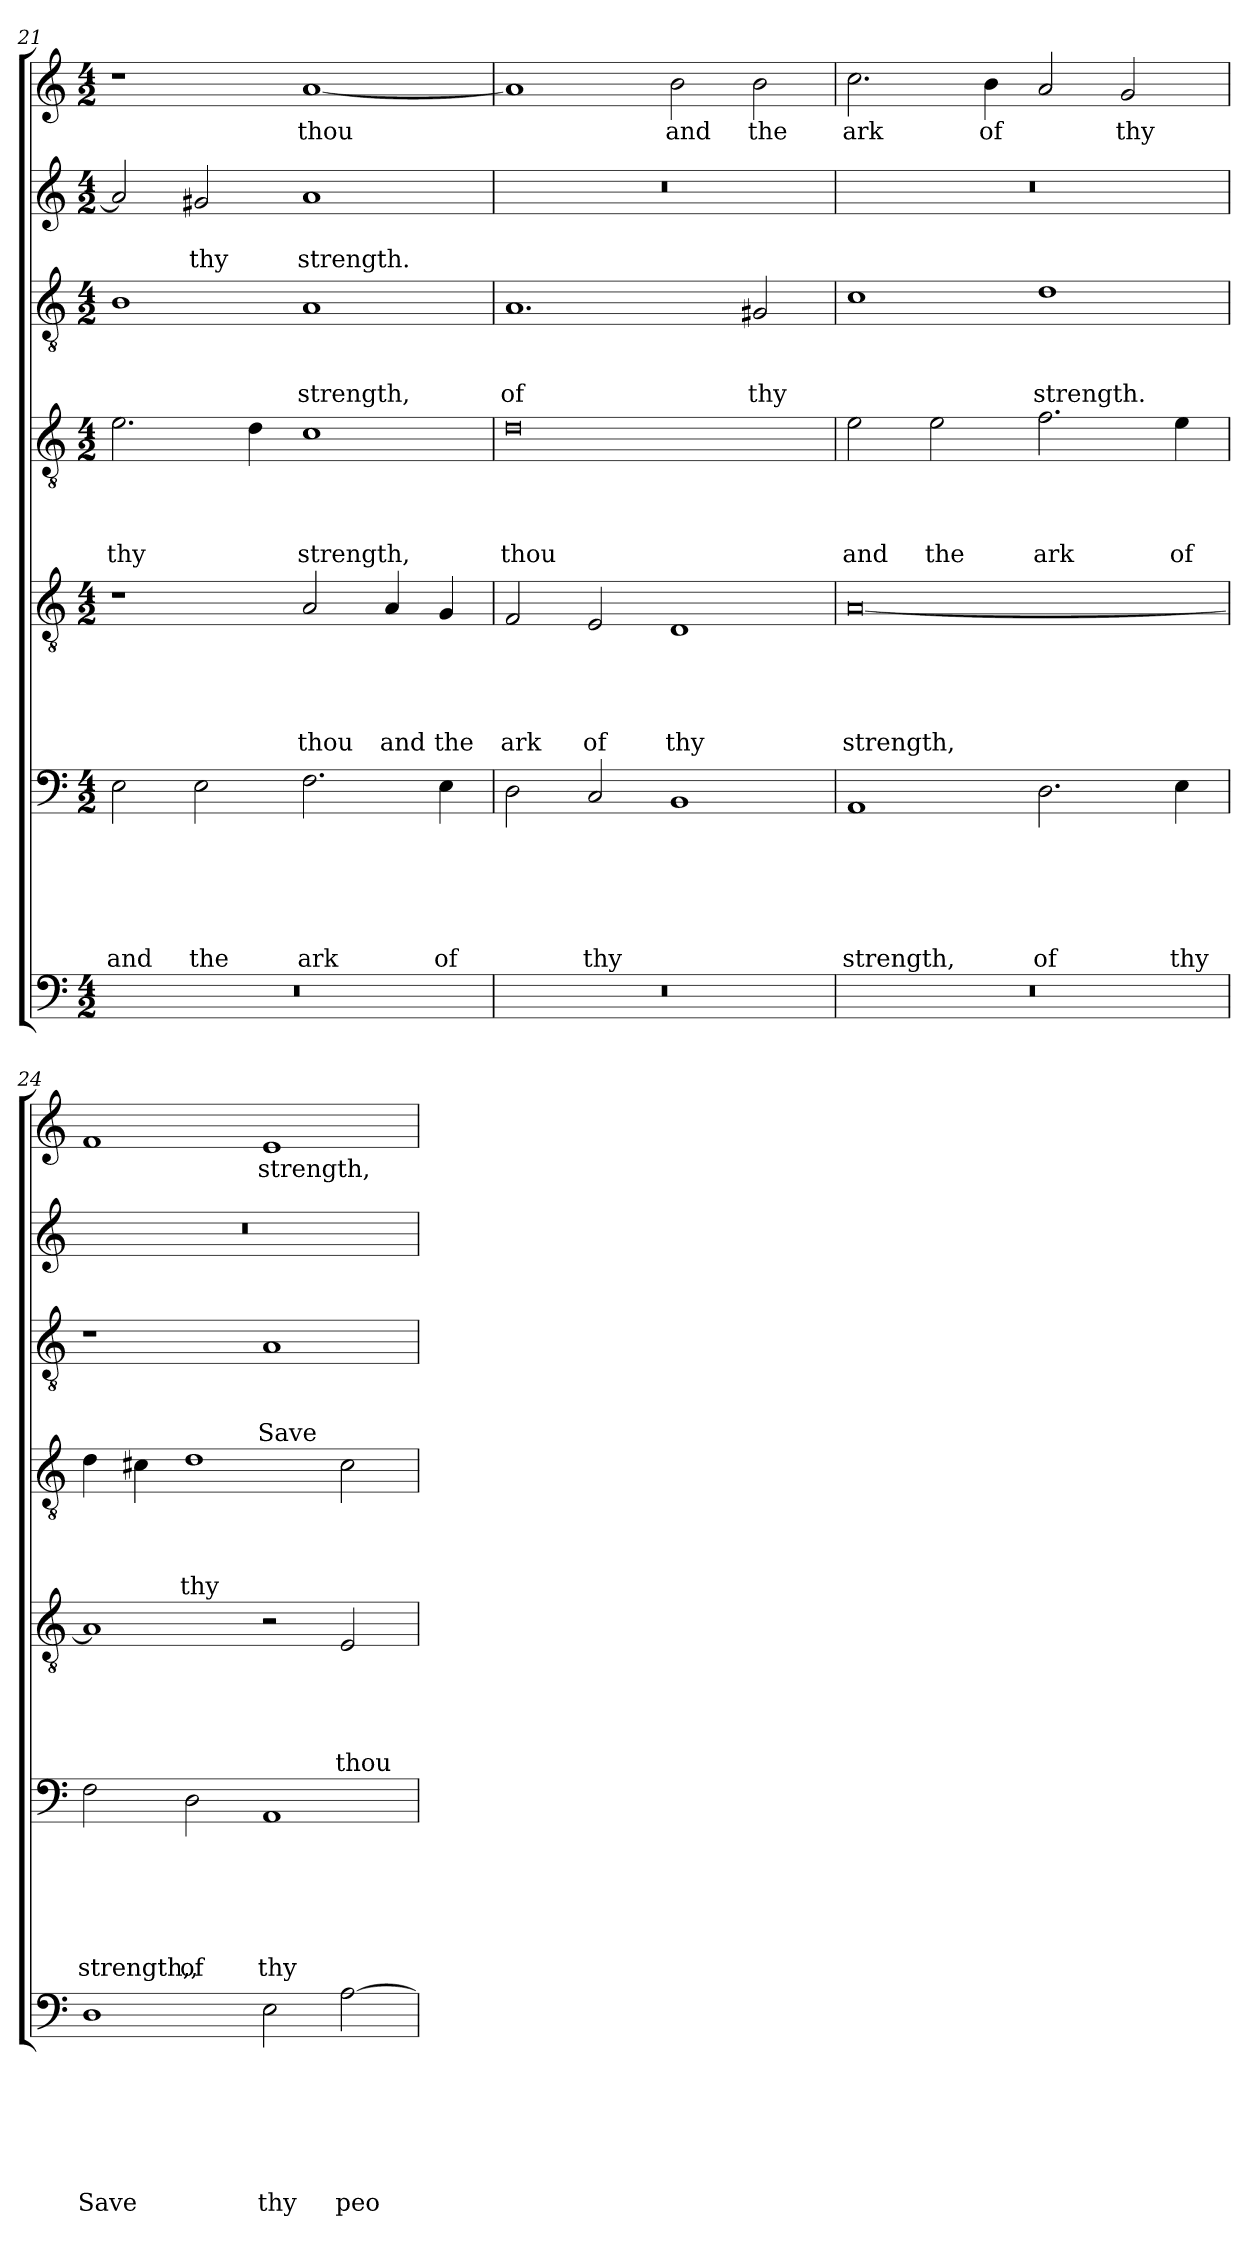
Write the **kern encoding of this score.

**kern	**text	**text	**text	**text	**text	**text	**text	**kern	**text	**text	**text	**text	**text	**text	**kern	**text	**text	**text	**text	**text	**kern	**text	**text	**text	**text	**kern	**text	**text	**text	**kern	**text	**text	**kern	**text
*part7	*part7	*part7	*part7	*part7	*part7	*part7	*part7	*part6	*part6	*part6	*part6	*part6	*part6	*part6	*part5	*part5	*part5	*part5	*part5	*part5	*part4	*part4	*part4	*part4	*part4	*part3	*part3	*part3	*part3	*part2	*part2	*part2	*part1	*part1
*staff7	*staff7	*staff7	*staff7	*staff7	*staff7	*staff7	*staff7	*staff6	*staff6	*staff6	*staff6	*staff6	*staff6	*staff6	*staff5	*staff5	*staff5	*staff5	*staff5	*staff5	*staff4	*staff4	*staff4	*staff4	*staff4	*staff3	*staff3	*staff3	*staff3	*staff2	*staff2	*staff2	*staff1	*staff1
*clefF4	*	*	*	*	*	*	*	*clefF4	*	*	*	*	*	*	*clefGv2	*	*	*	*	*	*clefGv2	*	*	*	*	*clefGv2	*	*	*	*clefG2	*	*	*clefG2	*
*k[]	*	*	*	*	*	*	*	*k[]	*	*	*	*	*	*	*k[]	*	*	*	*	*	*k[]	*	*	*	*	*k[]	*	*	*	*k[]	*	*	*k[]	*
*a:	*	*	*	*	*	*	*	*a:	*	*	*	*	*	*	*a:	*	*	*	*	*	*a:	*	*	*	*	*a:	*	*	*	*a:	*	*	*a:	*
*M4/2	*	*	*	*	*	*	*	*M4/2	*	*	*	*	*	*	*M4/2	*	*	*	*	*	*M4/2	*	*	*	*	*M4/2	*	*	*	*M4/2	*	*	*M4/2	*
=21	=21	=21	=21	=21	=21	=21	=21	=21	=21	=21	=21	=21	=21	=21	=21	=21	=21	=21	=21	=21	=21	=21	=21	=21	=21	=21	=21	=21	=21	=21	=21	=21	=21	=21
!	!	!	!	!	!	!	!	!	!	!	!	!	!	!LO:LY:b	!	!	!	!	!	!	!	!	!	!	!LO:LY:b	!	!	!	!	!	!	!	!	!
0r	.	.	.	.	.	.	.	2E\	.	.	.	.	.	and	1r	.	.	.	.	.	2.e\	.	.	.	thy	1B	.	.	.	2a/]	.	.	1r	.
!	!	!	!	!	!	!	!	!	!	!	!	!	!	!LO:LY:b	!	!	!	!	!	!	!	!	!	!	!	!	!	!	!	!	!	!LO:LY:b	!	!
.	.	.	.	.	.	.	.	2E\	.	.	.	.	.	the	.	.	.	.	.	.	.	.	.	.	.	.	.	.	.	2g#X/	.	thy	.	.
.	.	.	.	.	.	.	.	.	.	.	.	.	.	.	.	.	.	.	.	.	4d\	.	.	.	.	.	.	.	.	.	.	.	.	.
!	!	!	!	!	!	!	!	!	!	!	!	!	!	!LO:LY:b	!	!	!	!	!	!LO:LY:b	!	!	!	!	!LO:LY:b	!	!	!	!LO:LY:b	!	!	!LO:LY:b	!	!LO:LY:b
.	.	.	.	.	.	.	.	2.F\	.	.	.	.	.	ark	2A/	.	.	.	.	thou	1c	.	.	.	strength,	1A	.	.	strength,	1a	.	strength.	[1a	thou
!	!	!	!	!	!	!	!	!	!	!	!	!	!	!	!	!	!	!	!	!LO:LY:b	!	!	!	!	!	!	!	!	!	!	!	!	!	!
.	.	.	.	.	.	.	.	.	.	.	.	.	.	.	4A/	.	.	.	.	and	.	.	.	.	.	.	.	.	.	.	.	.	.	.
!	!	!	!	!	!	!	!	!	!	!	!	!	!	!LO:LY:b	!	!	!	!	!	!LO:LY:b	!	!	!	!	!	!	!	!	!	!	!	!	!	!
.	.	.	.	.	.	.	.	4E\	.	.	.	.	.	of	4G/	.	.	.	.	the	.	.	.	.	.	.	.	.	.	.	.	.	.	.
=22	=22	=22	=22	=22	=22	=22	=22	=22	=22	=22	=22	=22	=22	=22	=22	=22	=22	=22	=22	=22	=22	=22	=22	=22	=22	=22	=22	=22	=22	=22	=22	=22	=22	=22
!	!	!	!	!	!	!	!	!	!	!	!	!	!	!	!	!	!	!	!	!LO:LY:b	!	!	!	!	!LO:LY:b	!	!	!	!LO:LY:b	!	!	!	!	!
0r	.	.	.	.	.	.	.	2D\	.	.	.	.	.	.	2F/	.	.	.	.	ark	0d	.	.	.	thou	1.A	.	.	of	0r	.	.	1a]	.
!	!	!	!	!	!	!	!	!	!	!	!	!	!	!LO:LY:b	!	!	!	!	!	!LO:LY:b	!	!	!	!	!	!	!	!	!	!	!	!	!	!
.	.	.	.	.	.	.	.	2C/	.	.	.	.	.	thy	2E/	.	.	.	.	of	.	.	.	.	.	.	.	.	.	.	.	.	.	.
!	!	!	!	!	!	!	!	!	!	!	!	!	!	!	!	!	!	!	!	!LO:LY:b	!	!	!	!	!	!	!	!	!	!	!	!	!	!LO:LY:b
.	.	.	.	.	.	.	.	1BB	.	.	.	.	.	.	1D	.	.	.	.	thy	.	.	.	.	.	.	.	.	.	.	.	.	2b\	and
!	!	!	!	!	!	!	!	!	!	!	!	!	!	!	!	!	!	!	!	!	!	!	!	!	!	!	!	!	!LO:LY:b	!	!	!	!	!LO:LY:b
.	.	.	.	.	.	.	.	.	.	.	.	.	.	.	.	.	.	.	.	.	.	.	.	.	.	2G#X/	.	.	thy	.	.	.	2b\	the
!!LO:LB:g=z
=23	=23	=23	=23	=23	=23	=23	=23	=23	=23	=23	=23	=23	=23	=23	=23	=23	=23	=23	=23	=23	=23	=23	=23	=23	=23	=23	=23	=23	=23	=23	=23	=23	=23	=23
!	!	!	!	!	!	!	!	!	!	!	!	!	!	!LO:LY:b	!	!	!	!	!	!LO:LY:b	!	!	!	!	!LO:LY:b	!	!	!	!	!	!	!	!	!LO:LY:b
0r	.	.	.	.	.	.	.	1AA	.	.	.	.	.	strength,	[0A	.	.	.	.	strength,	2e\	.	.	.	and	1c	.	.	.	0r	.	.	2.cc\	ark
!	!	!	!	!	!	!	!	!	!	!	!	!	!	!	!	!	!	!	!	!	!	!	!	!	!LO:LY:b	!	!	!	!	!	!	!	!	!
.	.	.	.	.	.	.	.	.	.	.	.	.	.	.	.	.	.	.	.	.	2e\	.	.	.	the	.	.	.	.	.	.	.	.	.
!	!	!	!	!	!	!	!	!	!	!	!	!	!	!	!	!	!	!	!	!	!	!	!	!	!	!	!	!	!	!	!	!	!	!LO:LY:b
.	.	.	.	.	.	.	.	.	.	.	.	.	.	.	.	.	.	.	.	.	.	.	.	.	.	.	.	.	.	.	.	.	4b\	of
!	!	!	!	!	!	!	!	!	!	!	!	!	!	!LO:LY:b	!	!	!	!	!	!	!	!	!	!	!LO:LY:b	!	!	!	!LO:LY:b	!	!	!	!	!
.	.	.	.	.	.	.	.	2.D\	.	.	.	.	.	of	.	.	.	.	.	.	2.f\	.	.	.	ark	1d	.	.	strength.	.	.	.	2a/	.
!	!	!	!	!	!	!	!	!	!	!	!	!	!	!	!	!	!	!	!	!	!	!	!	!	!	!	!	!	!	!	!	!	!	!LO:LY:b
.	.	.	.	.	.	.	.	.	.	.	.	.	.	.	.	.	.	.	.	.	.	.	.	.	.	.	.	.	.	.	.	.	2g/	thy
!	!	!	!	!	!	!	!	!	!	!	!	!	!	!LO:LY:b	!	!	!	!	!	!	!	!	!	!	!LO:LY:b	!	!	!	!	!	!	!	!	!
.	.	.	.	.	.	.	.	4E\	.	.	.	.	.	thy	.	.	.	.	.	.	4e\	.	.	.	of	.	.	.	.	.	.	.	.	.
=24	=24	=24	=24	=24	=24	=24	=24	=24	=24	=24	=24	=24	=24	=24	=24	=24	=24	=24	=24	=24	=24	=24	=24	=24	=24	=24	=24	=24	=24	=24	=24	=24	=24	=24
!	!	!	!	!	!	!	!LO:LY:b	!	!	!	!	!	!	!LO:LY:b	!	!	!	!	!	!	!	!	!	!	!	!	!	!	!	!	!	!	!	!
1D	.	.	.	.	.	.	Save	2F\	.	.	.	.	.	strength,,	1A]	.	.	.	.	.	4d\	.	.	.	.	1r	.	.	.	0r	.	.	1f	.
.	.	.	.	.	.	.	.	.	.	.	.	.	.	.	.	.	.	.	.	.	4c#X\	.	.	.	.	.	.	.	.	.	.	.	.	.
!	!	!	!	!	!	!	!	!	!	!	!	!	!	!LO:LY:b	!	!	!	!	!	!	!	!	!	!	!LO:LY:b	!	!	!	!	!	!	!	!	!
.	.	.	.	.	.	.	.	2D\	.	.	.	.	.	of	.	.	.	.	.	.	1d	.	.	.	thy	.	.	.	.	.	.	.	.	.
!	!	!	!	!	!	!	!LO:LY:b	!	!	!	!	!	!	!LO:LY:b	!	!	!	!	!	!	!	!	!	!	!	!	!	!	!LO:LY:b	!	!	!	!	!LO:LY:b
2E\	.	.	.	.	.	.	thy	1AA	.	.	.	.	.	thy	2r	.	.	.	.	.	.	.	.	.	.	1A	.	.	Save	.	.	.	1e	strength,
!	!	!	!	!	!	!	!LO:LY:b	!	!	!	!	!	!	!	!	!	!	!	!	!LO:LY:b	!	!	!	!	!	!	!	!	!	!	!	!	!	!
[2A\	.	.	.	.	.	.	peo-	.	.	.	.	.	.	.	2E/	.	.	.	.	thou	2c#\	.	.	.	.	.	.	.	.	.	.	.	.	.
=	=	=	=	=	=	=	=	=	=	=	=	=	=	=	=	=	=	=	=	=	=	=	=	=	=	=	=	=	=	=	=	=	=	=
*-	*-	*-	*-	*-	*-	*-	*-	*-	*-	*-	*-	*-	*-	*-	*-	*-	*-	*-	*-	*-	*-	*-	*-	*-	*-	*-	*-	*-	*-	*-	*-	*-	*-	*-
